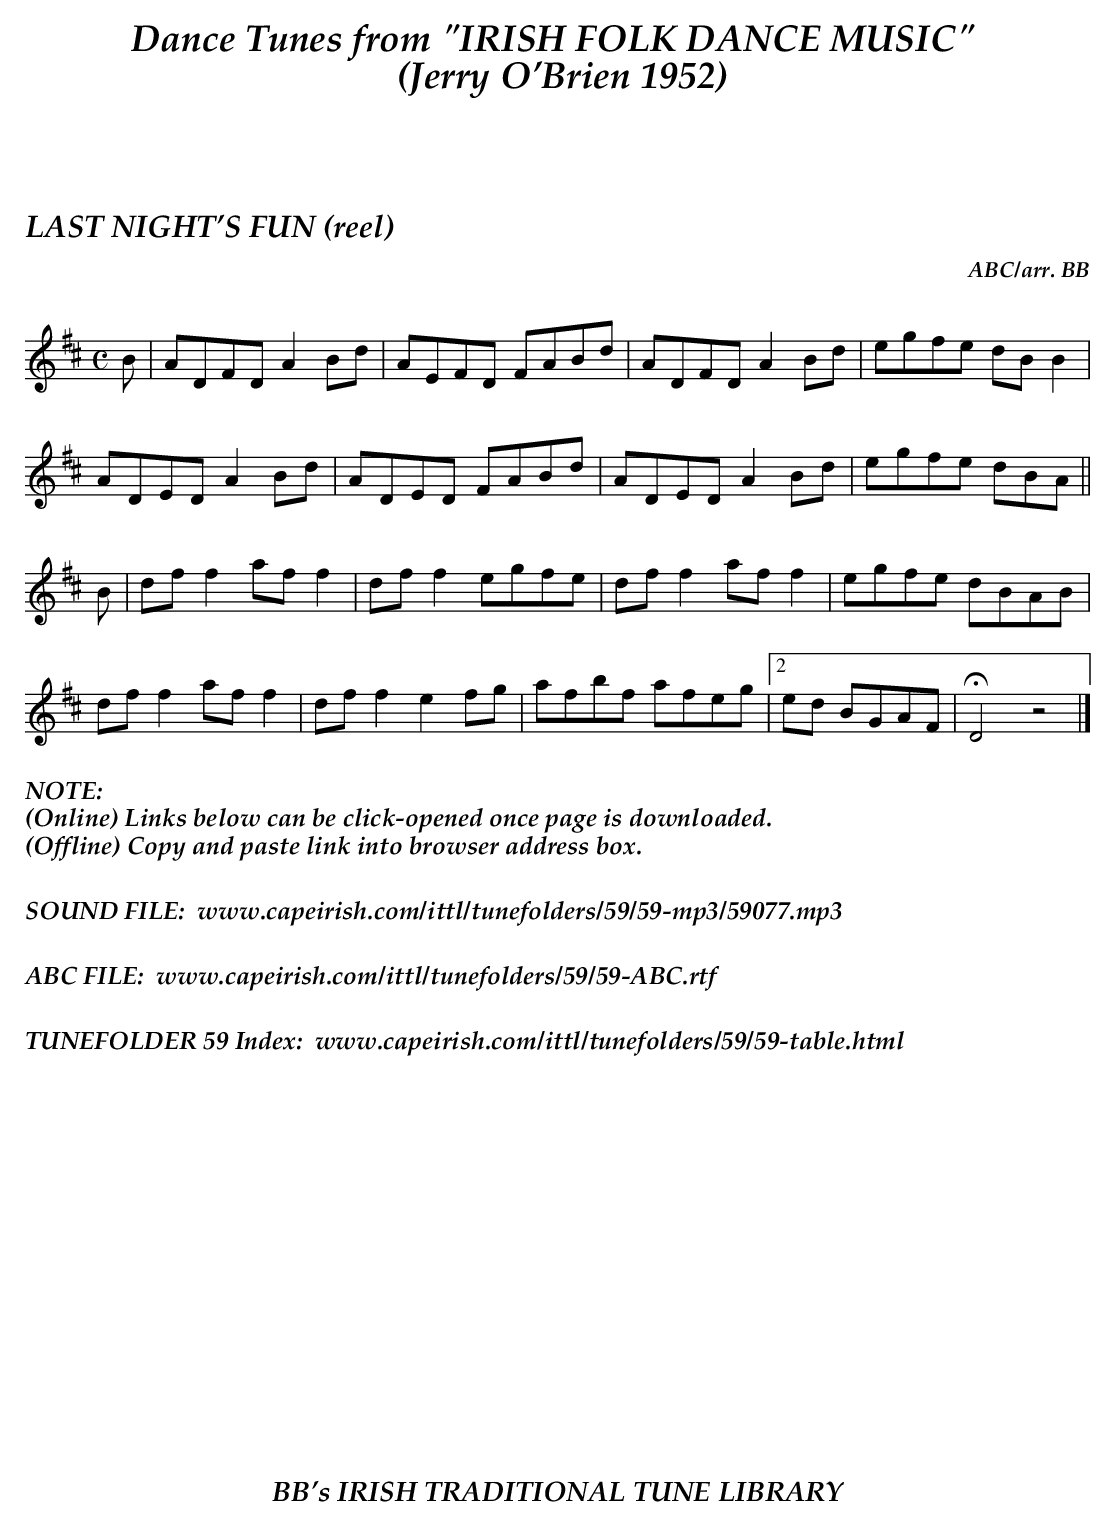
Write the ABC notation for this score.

X:1
T:LAST NIGHT'S FUN (reel)
C:ABC/arr. BB
M:C
K:D
B|ADFD A2Bd|AEFD FABd|ADFD A2Bd|egfe dBB2|
ADED A2Bd|ADED FABd|ADED A2Bd|egfe dBA||
B|dff2 aff2|dff2 egfe|dff2 aff2|egfe dBAB|
dff2 aff2|dff2 e2fg|afbf afeg|2ed BGAF|HD4z4|]
%%textfont "Palatino-BoldItalic" 16
%%begintext
%%NOTE:
(Online) Links below can be click-opened once page is downloaded.
(Offline) Copy and paste link into browser address box.
%%
%%
SOUND FILE:  www.capeirish.com/ittl/tunefolders/59/59-mp3/59077.mp3
%%
%%
ABC FILE:  www.capeirish.com/ittl/tunefolders/59/59-ABC.rtf
%%
%%
TUNEFOLDER 59 Index:  www.capeirish.com/ittl/tunefolders/59/59-table.html
